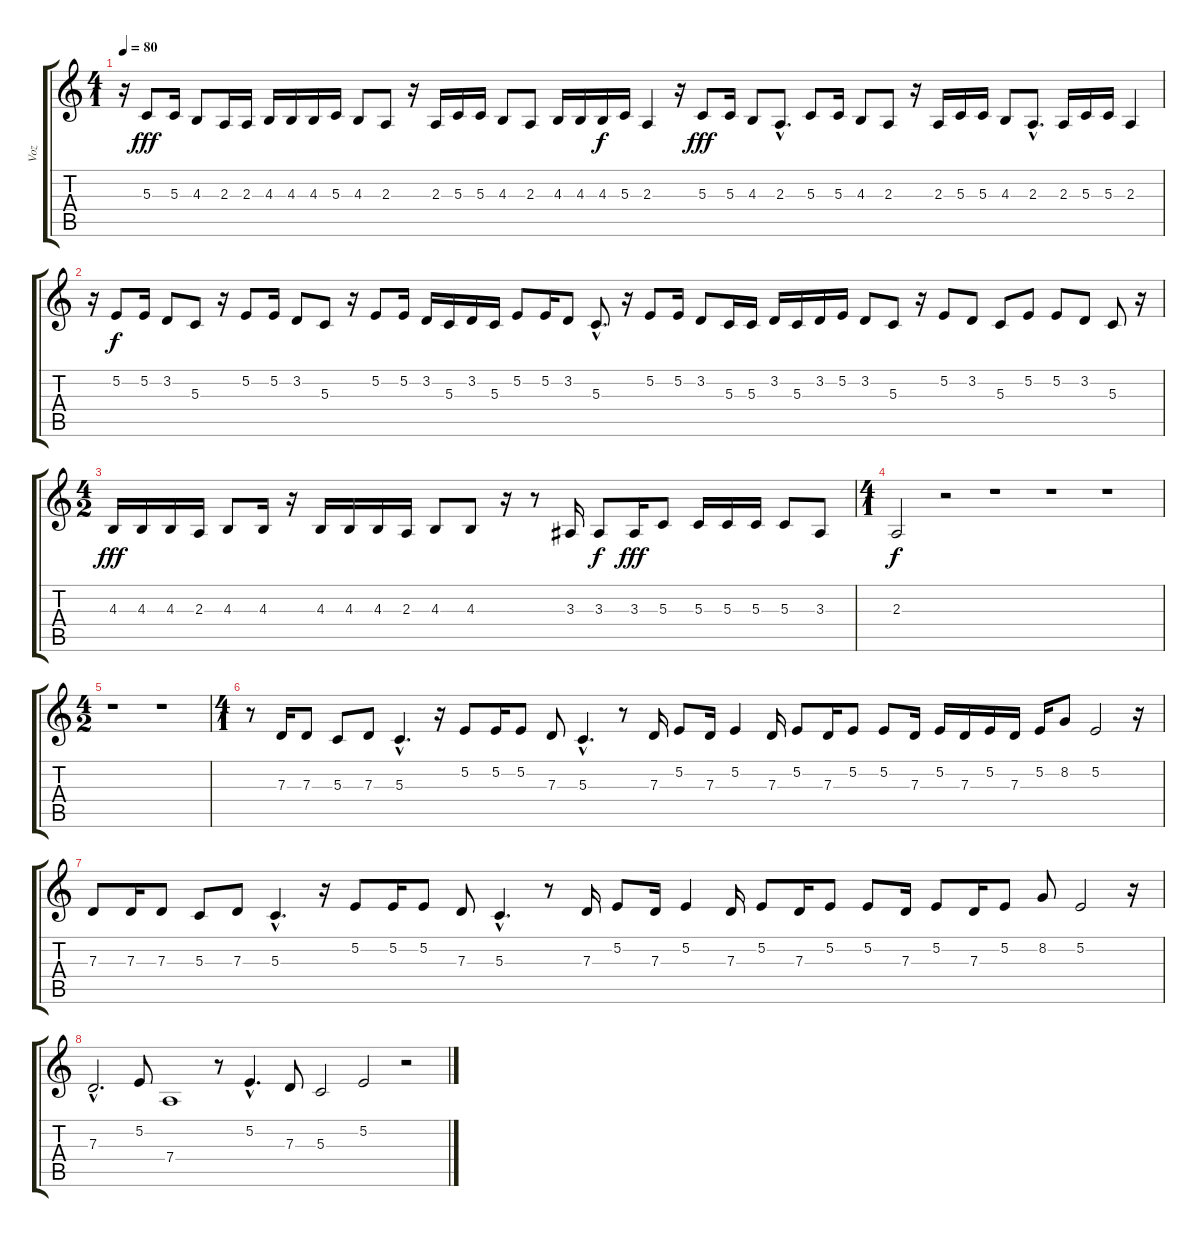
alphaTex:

\track ("Voz" "Voz") {instrument lead1square}
\staff {score tabs}
\tuning (E4 B3 G3 D3 A2 E2) {hide}
\ts (4 1)
\tempo 80
\clef g2
\ks c
r.16{dy f} 5.3.8{dy fff} 5.3.16 4.3.8 2.3.16 2.3.16 4.3.16 4.3.16 4.3.16 5.3.16 4.3.8 2.3.8 r.16 2.3.16 5.3.16 5.3.16 4.3.8 2.3.8 4.3.16 4.3.16 4.3.16{dy f} 5.3.16 2.3.4 r.16 5.3.8{dy fff} 5.3.16 4.3.8 2.3{hac}.8{d} 5.3.8 5.3.16 4.3.8 2.3.8 r.16 2.3.16 5.3.16 5.3.16 4.3.8 2.3{hac}.8{d} 2.3.16 5.3.16 5.3.16 2.3.4 |
r.16 5.2.8{dy f} 5.2.16 3.2.8 5.3.8 r.16 5.2.8 5.2.16 3.2.8 5.3.8 r.16 5.2.8 5.2.16 3.2.16 5.3.16 3.2.16 5.3.16 5.2.8 5.2.16 3.2.8 5.3{hac}.8{d} r.16 5.2.8 5.2.16 3.2.8 5.3.16 5.3.16 3.2.16 5.3.16 3.2.16 5.2.16 3.2.8 5.3.8 r.16 5.2.8 3.2.8 5.3.8 5.2.8 5.2.8 3.2.8 5.3.8 r.16 |
\ts (4 2)
4.3.16{dy fff} 4.3.16 4.3.16 2.3.16 4.3.8 4.3.16 r.16 4.3.16 4.3.16 4.3.16 2.3.16 4.3.8 4.3.8 r.16 r.8 3.3.16 3.3.8{dy f} 3.3.16{dy fff} 5.3.8 5.3.16 5.3.16 5.3.16 5.3.8 3.3.8 |
\ts (4 1)
2.3.2{dy f} r.2 r.1 r.1 r.1 |
\ts (4 2)
r.1 r.1 |
\ts (4 1)
r.8 7.3.16 7.3.8 5.3.8 7.3.8 5.3{hac}.4{d} r.16 5.2.8 5.2.16 5.2.8 7.3.8 5.3{hac}.4{d} r.8 7.3.16 5.2.8 7.3.16 5.2.4 7.3.16 5.2.8 7.3.16 5.2.8 5.2.8 7.3.16 5.2.16 7.3.16 5.2.16 7.3.16 5.2.16 8.2.8 5.2.2 r.16 |
7.3.8 7.3.16 7.3.8 5.3.8 7.3.8 5.3{hac}.4{d} r.16 5.2.8 5.2.16 5.2.8 7.3.8 5.3{hac}.4{d} r.8 7.3.16 5.2.8 7.3.16 5.2.4 7.3.16 5.2.8 7.3.16 5.2.8 5.2.8 7.3.16 5.2.8 7.3.16 5.2.8 8.2.8 5.2.2 r.16 |
7.3{hac}.2{d} 5.2.8 7.4.1 r.8 5.2{hac}.4{d} 7.3.8 5.3.2 5.2.2 r.2
